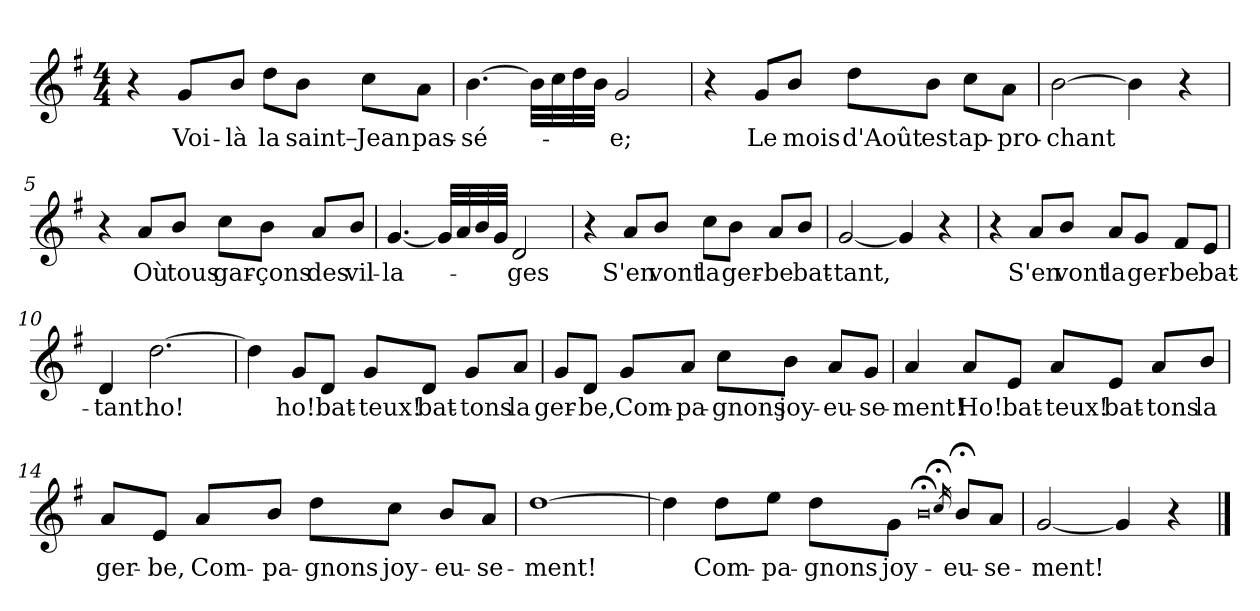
**kern	**text
*part1	*part1
*staff1	*staff1
*clefG2	*
*k[f#]	*
*M4/4	*
=1	=1
4r	.
!	!LO:LY:b
8g/L	Voi-
!	!LO:LY:b
8b/J	-là
!	!LO:LY:b
8dd\L	la
!	!LO:LY:b
8b\J	saint–
!	!LO:LY:b
8cc\L	Jean
!	!LO:LY:b
8a\J	pas-
=2	=2
!	!LO:LY:b
[4.b\	-sé-
32b\LLL]	.
32cc\	.
32dd\	.
32b\JJJ	.
!	!LO:LY:b
2g/	-e;
=3	=3
4r	.
!	!LO:LY:b
8g/L	Le
!	!LO:LY:b
8b/J	mois
!	!LO:LY:b
8dd\L	d'Août
!	!LO:LY:b
8b\J	est
!	!LO:LY:b
8cc\L	ap-
!	!LO:LY:b
8a\J	-pro-
=4	=4
!	!LO:LY:b
[2b\	-chant
4b\]	.
4r	.
=5	=5
4r	.
!	!LO:LY:b
8a/L	Où
!	!LO:LY:b
8b/J	tous
!	!LO:LY:b
8cc\L	gar-
!	!LO:LY:b
8b\J	-çons
!	!LO:LY:b
8a/L	des
!	!LO:LY:b
8b/J	vil-
!!LO:LB:g=z
=6	=6
!	!LO:LY:b
[4.g/	-la-
32g/LLL]	.
32a/	.
32b/	.
32g/JJJ	.
!	!LO:LY:b
2d/	-ges
=7	=7
4r	.
!	!LO:LY:b
8a/L	S'en
!	!LO:LY:b
8b/J	vont
!	!LO:LY:b
8cc\L	la
!	!LO:LY:b
8b\J	ger-
!	!LO:LY:b
8a/L	-be
!	!LO:LY:b
8b/J	bat-
=8	=8
!	!LO:LY:b
[2g/	-tant,
4g/]	.
4r	.
=9	=9
4r	.
!	!LO:LY:b
8a/L	S'en
!	!LO:LY:b
8b/J	vont
!	!LO:LY:b
8a/L	la
!	!LO:LY:b
8g/J	ger-
!	!LO:LY:b
8f#/L	-be
!	!LO:LY:b
8e/J	bat-
=10	=10
!	!LO:LY:b
4d/	-tant.
!	!LO:LY:b
[2.dd\	ho!
=11	=11
4dd\]	.
!	!LO:LY:b
8g/L	ho!
!	!LO:LY:b
8d/J	bat-
!	!LO:LY:b
8g/L	-teux!
!	!LO:LY:b
8d/J	bat-
!	!LO:LY:b
8g/L	-tons
!	!LO:LY:b
8a/J	la
!!LO:LB:g=z
=12	=12
!	!LO:LY:b
8g/L	ger-
!	!LO:LY:b
8d/J	-be,
!	!LO:LY:b
8g/L	Com-
!	!LO:LY:b
8a/J	-pa-
!	!LO:LY:b
8cc\L	-gnons
!	!LO:LY:b
8b\J	joy-
!	!LO:LY:b
8a/L	-eu-
!	!LO:LY:b
8g/J	-se-
=13	=13
!	!LO:LY:b
4a/	-ment!
!	!LO:LY:b
8a/L	Ho!
!	!LO:LY:b
8e/J	bat-
!	!LO:LY:b
8a/L	-teux!
!	!LO:LY:b
8e/J	bat-
!	!LO:LY:b
8a/L	-tons
!	!LO:LY:b
8b/J	la
=14	=14
!	!LO:LY:b
8a/L	ger-
!	!LO:LY:b
8e/J	-be,
!	!LO:LY:b
8a/L	Com-
!	!LO:LY:b
8b/J	-pa-
!	!LO:LY:b
8dd\L	-gnons
!	!LO:LY:b
8cc\J	joy-
!	!LO:LY:b
8b/L	-eu-
!	!LO:LY:b
8a/J	-se-
=15	=15
!	!LO:LY:b
[1dd	-ment!
!!LO:LB:g=z
=16	=16
4dd\]	.
!	!LO:LY:b
8dd\L	Com-
!	!LO:LY:b
8ee\J	-pa-
!	!LO:LY:b
8dd\L	-gnons
!	!LO:LY:b
8g\J	joy-
0qb;<	.
16qcc;</	.
!	!LO:LY:b
8b;</L	-eu-
!	!LO:LY:b
8a/J	-se-
=17	=17
!	!LO:LY:b
[2g/	-ment!
4g/]	.
4r	.
==	==
*-	*-
